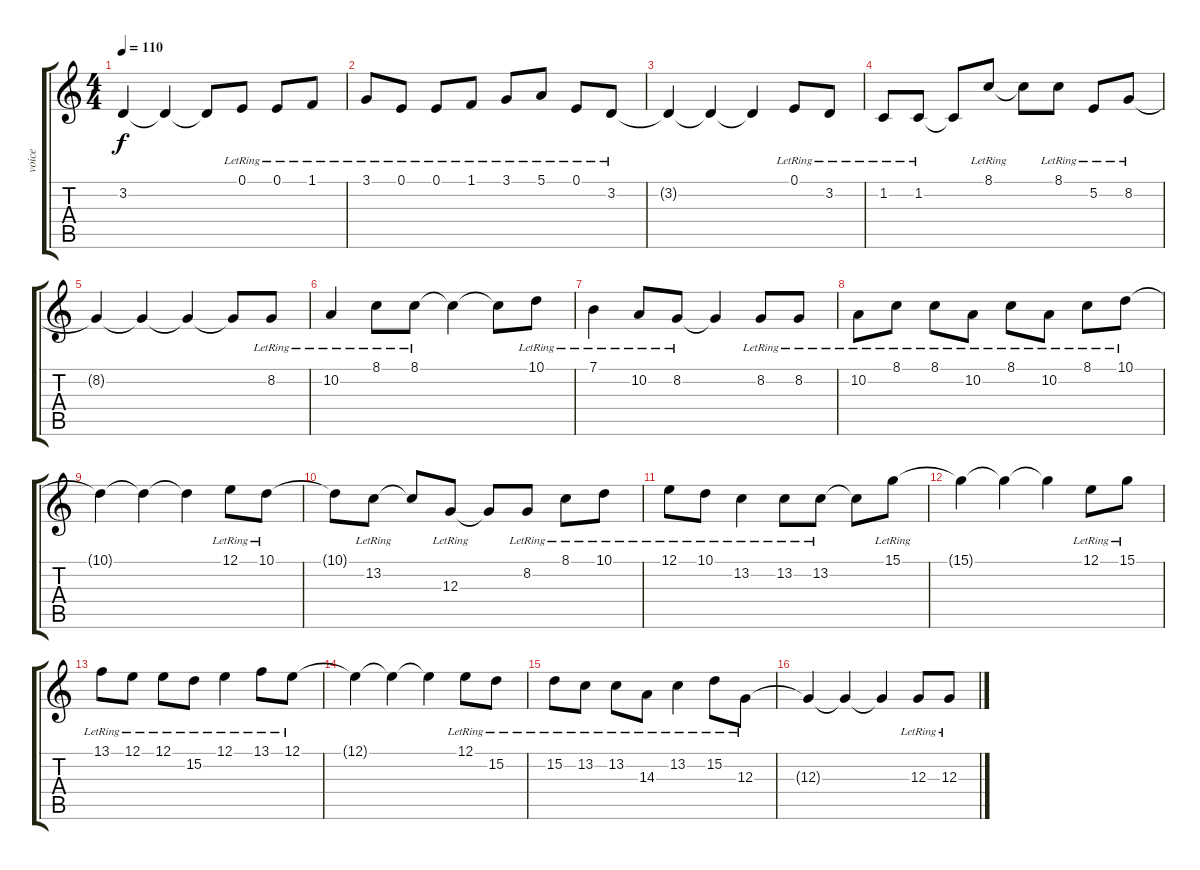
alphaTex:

\track ("voice" "voice") {instrument brightacousticpiano}
\staff {score tabs}
\tuning (E4 B3 G3 D3 A2 E2) {hide}
\ts (4 4)
\tempo 110
\clef g2
\ks c
3.2{t}.4{dy f} 3.2{t}.4 3.2{t}.8 0.1{lr}.8 0.1{lr}.8 1.1{lr}.8 |
3.1{lr}.8 0.1{lr}.8 0.1{lr}.8 1.1{lr}.8 3.1{lr}.8 5.1{lr}.8 0.1{lr}.8 3.2{lr}.8 |
3.2{t}.4 3.2{t}.4 3.2{t}.4 0.1{lr}.8 3.2{lr}.8 |
1.2{lr}.8 1.2{lr}.8 1.2{t}.8 8.1{lr}.8 8.1{t}.8 8.1{lr}.8 5.2{lr}.8 8.2{lr}.8 |
8.2{t}.4 8.2{t}.4 8.2{t}.4 8.2{t}.8 8.2{lr}.8 |
10.2{lr}.4 8.1{lr}.8 8.1{lr}.8 8.1{t}.4 8.1{t}.8 10.1{lr}.8 |
7.1{lr}.4 10.2{lr}.8 8.2{lr}.8 8.2{t}.4 8.2{lr}.8 8.2{lr}.8 |
10.2{lr}.8 8.1{lr}.8 8.1{lr}.8 10.2{lr}.8 8.1{lr}.8 10.2{lr}.8 8.1{lr}.8 10.1{lr}.8 |
10.1{t}.4 10.1{t}.4 10.1{t}.4 12.1{lr}.8 10.1{lr}.8 |
10.1{t}.8 13.2{lr}.8 13.2{t}.8 12.3{lr}.8 12.3{t}.8 8.2{lr}.8 8.1{lr}.8 10.1{lr}.8 |
12.1{lr}.8 10.1{lr}.8 13.2{lr}.4 13.2{lr}.8 13.2{lr}.8 13.2{t}.8 15.1{lr}.8 |
15.1{t}.4 15.1{t}.4 15.1{t}.4 12.1{lr}.8 15.1{lr}.8 |
13.1{lr}.8 12.1{lr}.8 12.1{lr}.8 15.2{lr}.8 12.1{lr}.4 13.1{lr}.8 12.1{lr}.8 |
12.1{t}.4 12.1{t}.4 12.1{t}.4 12.1{lr}.8 15.2{lr}.8 |
15.2{lr}.8 13.2{lr}.8 13.2{lr}.8 14.3{lr}.8 13.2{lr}.4 15.2{lr}.8 12.3{lr}.8 |
12.3{t}.4 12.3{t}.4 12.3{t}.4 12.3{lr}.8 12.3{lr}.8
